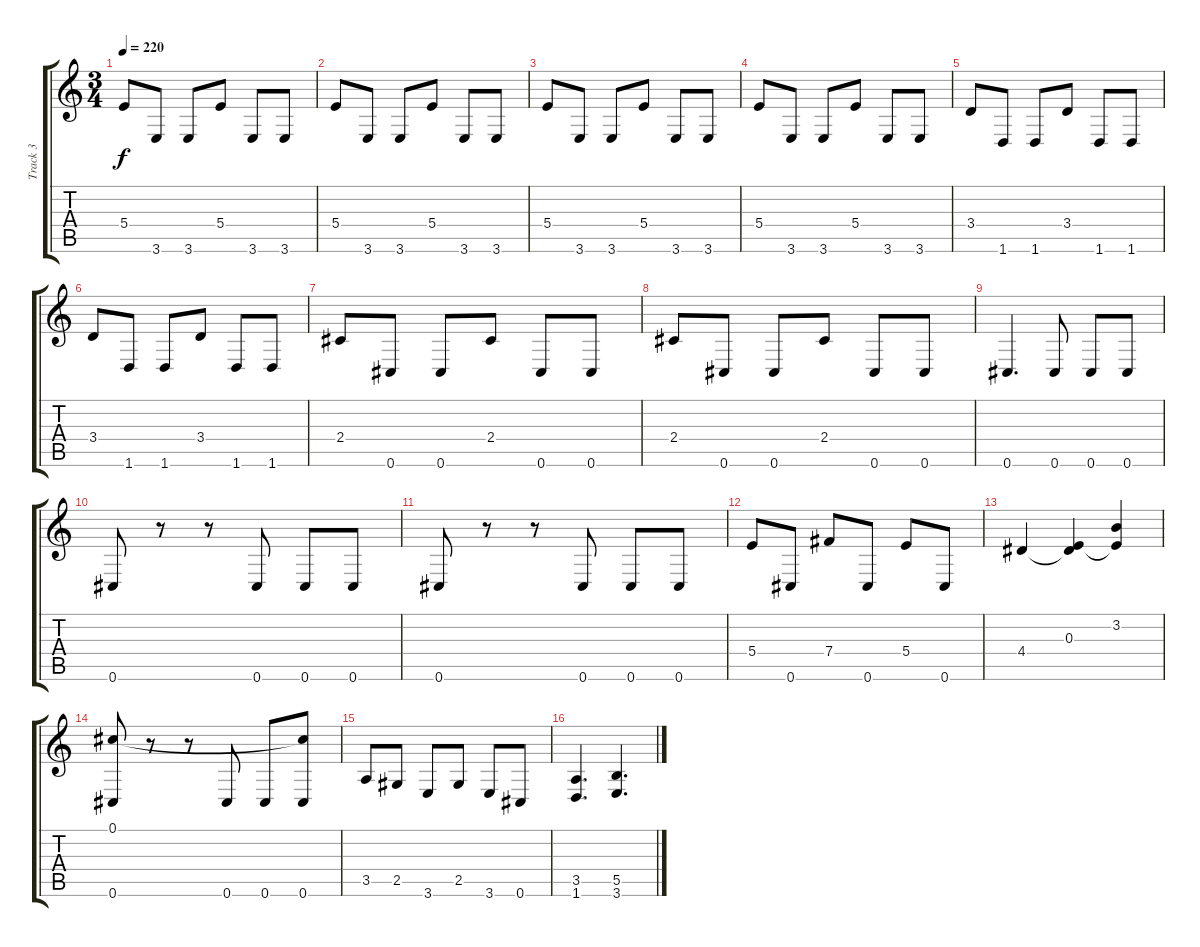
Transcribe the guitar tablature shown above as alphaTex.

\track ("Track 3" "Track 3") {instrument overdrivenguitar}
\staff {score tabs}
\tuning (Db4 Ab3 E3 B2 Gb2 Db2) {hide}
\ts (3 4)
\tempo 220
\clef g2
\ks c
5.4.8{dy f} 3.6.8 3.6.8 5.4.8 3.6.8 3.6.8 |
5.4.8 3.6.8 3.6.8 5.4.8 3.6.8 3.6.8 |
5.4.8 3.6.8 3.6.8 5.4.8 3.6.8 3.6.8 |
5.4.8 3.6.8 3.6.8 5.4.8 3.6.8 3.6.8 |
3.4.8 1.6.8 1.6.8 3.4.8 1.6.8 1.6.8 |
3.4.8 1.6.8 1.6.8 3.4.8 1.6.8 1.6.8 |
2.4.8 0.6.8 0.6.8 2.4.8 0.6.8 0.6.8 |
2.4.8 0.6.8 0.6.8 2.4.8 0.6.8 0.6.8 |
0.6.4{d} 0.6.8 0.6.8 0.6.8 |
0.6.8 r.8 r.8 0.6.8 0.6.8 0.6.8 |
0.6.8 r.8 r.8 0.6.8 0.6.8 0.6.8 |
5.4.8 0.6.8 7.4.8 0.6.8 5.4.8 0.6.8 |
4.4.4 (0.3 4.4{t}).4 (3.2 0.3{t}).4 |
(0.1 0.6).8 r.8 r.8 0.6.8 0.6.8 (0.1{t} 0.6).8 |
3.5.8 2.5.8 3.6.8 2.5.8 3.6.8 0.6.8 |
(3.5 1.6).4{d} (5.5 3.6).4{d}
